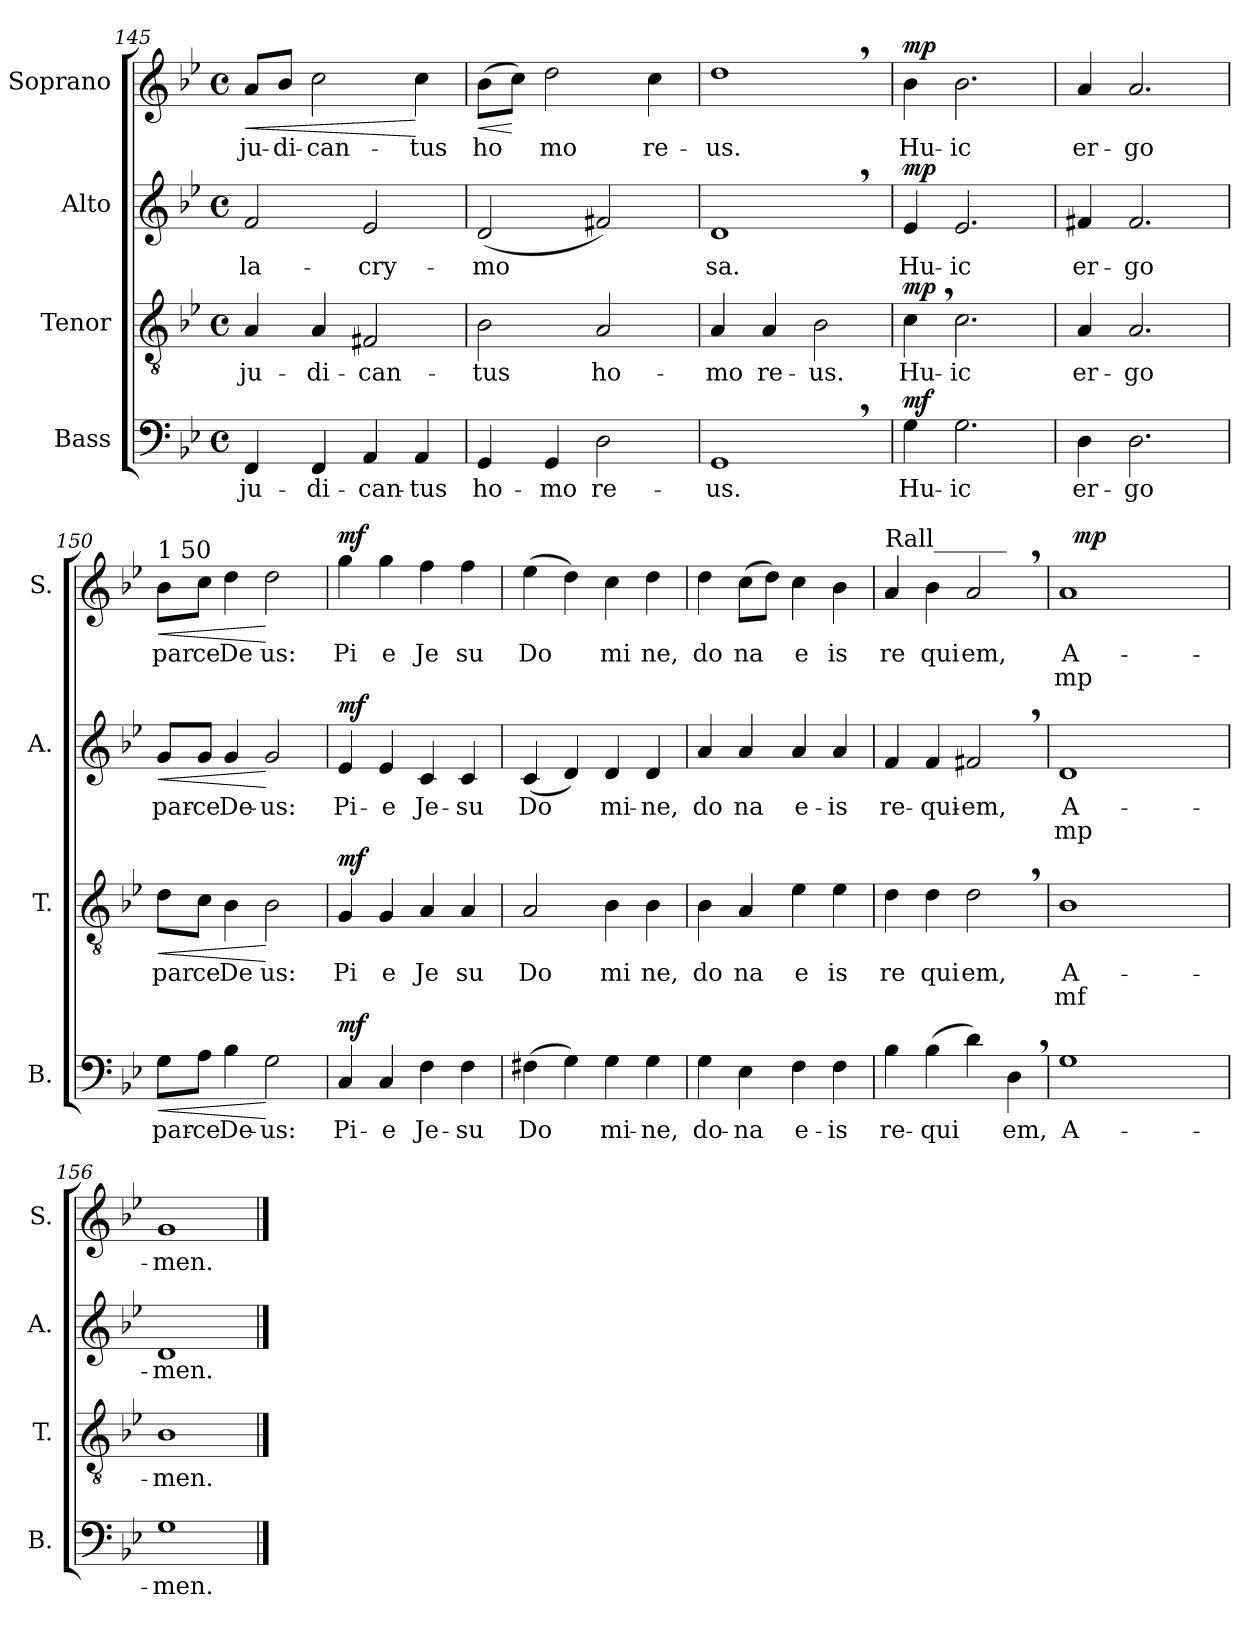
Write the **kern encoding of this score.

**kern	**text	**dynam	**kern	**text	**text	**dynam	**kern	**text	**text	**dynam	**kern	**text	**text	**dynam
*part4	*part4	*part4	*part3	*part3	*part3	*part3	*part2	*part2	*part2	*part2	*part1	*part1	*part1	*part1
*staff4	*staff4	*staff4	*staff3	*staff3	*staff3	*staff3	*staff2	*staff2	*staff2	*staff2	*staff1	*staff1	*staff1	*staff1
*I"Bass	*	*	*I"Tenor	*	*	*	*I"Alto	*	*	*	*I"Soprano	*	*	*
*I'B.	*	*	*I'T.	*	*	*	*I'A.	*	*	*	*I'S.	*	*	*
*clefF4	*	*	*clefGv2	*	*	*	*clefG2	*	*	*	*clefG2	*	*	*
*k[b-e-]	*	*	*k[b-e-]	*	*	*	*k[b-e-]	*	*	*	*k[b-e-]	*	*	*
*B-:	*	*	*B-:	*	*	*	*B-:	*	*	*	*B-:	*	*	*
*M4/4	*	*	*M4/4	*	*	*	*M4/4	*	*	*	*M4/4	*	*	*
*met(c)	*	*	*met(c)	*	*	*	*met(c)	*	*	*	*met(c)	*	*	*
=145	=145	=145	=145	=145	=145	=145	=145	=145	=145	=145	=145	=145	=145	=145
!	!LO:LY:b:cj	!	!	!LO:LY:b:cj	!	!	!	!LO:LY:b:cj	!	!	!	!LO:LY:b:cj	!	!LO:HP:b
4FF/	ju-	.	4A/	ju-	.	.	2f/	la-	.	.	8a/L	ju-	.	<
!	!	!	!	!	!	!	!	!	!	!	!	!LO:LY:b:cj	!	!
.	.	.	.	.	.	.	.	.	.	.	8b-/J	-di-	.	.
!	!LO:LY:b:cj	!	!	!LO:LY:b:cj	!	!	!	!	!	!	!	!LO:LY:b:cj	!	!
4FF/	-di-	.	4A/	-di-	.	.	.	.	.	.	2cc\	-can-	.	.
!	!LO:LY:b:cj	!	!	!LO:LY:b:cj	!	!	!	!LO:LY:b:cj	!	!	!	!	!	!
4AA/	-can-	.	2F#X/	-can-	.	.	2e-/	-cry-	.	.	.	.	.	.
!	!LO:LY:b:cj	!	!	!	!	!	!	!	!	!	!	!LO:LY:b:cj	!	!
4AA/	-tus	.	.	.	.	.	.	.	.	.	4cc\	-tus	.	[
=146	=146	=146	=146	=146	=146	=146	=146	=146	=146	=146	=146	=146	=146	=146
!	!LO:LY:b:cj	!	!	!LO:LY:b:cj	!	!	!	!LO:LY:b:cj	!	!	!	!LO:LY:b:cj	!	!LO:HP:b
4GG/	ho-	.	2B-\	-tus	.	.	(>2d/	-mo-	.	.	(>8b-\L	ho-	.	<
!	!	!	!	!	!	!	!	!	!	!	!	!LO:LY:b:cj	!	!
.	.	.	.	.	.	.	.	.	.	.	8cc\J)	--	.	[
!	!LO:LY:b:cj	!	!	!	!	!	!	!	!	!	!	!LO:LY:b:cj	!	!
4GG/	-mo	.	.	.	.	.	.	.	.	.	2dd\	-mo	.	.
!	!LO:LY:b:cj	!	!	!LO:LY:b:cj	!	!	!	!LO:LY:b:cj	!	!	!	!	!	!
2D\	re-	.	2A/	ho-	.	.	2f#X/)	--	.	.	.	.	.	.
!	!	!	!	!	!	!	!	!	!	!	!	!LO:LY:b:cj	!	!
.	.	.	.	.	.	.	.	.	.	.	4cc\	re-	.	.
=147	=147	=147	=147	=147	=147	=147	=147	=147	=147	=147	=147	=147	=147	=147
!	!LO:LY:b:cj	!	!	!LO:LY:b:cj	!	!	!	!LO:LY:b:cj	!	!	!	!LO:LY:b:cj	!	!
1GG,>	-us.	.	4A/	-mo	.	.	1d,>	-sa.	.	.	1dd,>	-us.	.	.
!	!	!	!	!LO:LY:b:cj	!	!	!	!	!	!	!	!	!	!
.	.	.	4A/	re-	.	.	.	.	.	.	.	.	.	.
!	!	!	!	!LO:LY:b:cj	!	!	!	!	!	!	!	!	!	!
.	.	.	2B-\	-us.	.	.	.	.	.	.	.	.	.	.
=148	=148	=148	=148	=148	=148	=148	=148	=148	=148	=148	=148	=148	=148	=148
!	!LO:LY:b:cj	!LO:DY:a	!	!LO:LY:b:cj	!	!LO:DY:a	!	!LO:LY:b:cj	!	!LO:DY:a	!	!LO:LY:b:cj	!	!LO:DY:a
4G\	Hu-	mf	4c,>\	Hu-	.	mp	4e-/	Hu-	.	mp	4b-\	Hu-	.	mp
!	!LO:LY:b:cj	!	!	!LO:LY:b:cj	!	!	!	!LO:LY:b:cj	!	!	!	!LO:LY:b:cj	!	!
2.G\	-ic	.	2.c\	-ic	.	.	2.e-/	-ic	.	.	2.b-\	-ic	.	.
=149	=149	=149	=149	=149	=149	=149	=149	=149	=149	=149	=149	=149	=149	=149
!	!LO:LY:b:cj	!	!	!LO:LY:b:cj	!	!	!	!LO:LY:b:cj	!	!	!	!LO:LY:b:cj	!	!
4D\	er-	.	4A/	er-	.	.	4f#X/	er-	.	.	4a/	er-	.	.
!	!LO:LY:b:cj	!	!	!LO:LY:b:cj	!	!	!	!LO:LY:b:cj	!	!	!	!LO:LY:b:cj	!	!
2.D\	-go	.	2.A/	-go	.	.	2.f#/	-go	.	.	2.a/	-go	.	.
!!LO:PB:g=z
=150	=150	=150	=150	=150	=150	=150	=150	=150	=150	=150	=150	=150	=150	=150
!	!	!	!	!	!	!	!	!	!	!	!LO:TX:a:t=1 50	!	!	!
!	!LO:LY:b:cj	!LO:HP:b	!	!LO:LY:b:cj	!	!LO:HP:b	!	!LO:LY:b:cj	!	!LO:HP:b	!	!LO:LY:b:cj	!	!LO:HP:b
8G\L	par-	<	8d\L	par	.	<	8g/L	par-	.	<	8b-\L	par	.	<
!	!LO:LY:b:cj	!	!	!LO:LY:b:cj	!	!	!	!LO:LY:b:cj	!	!	!	!LO:LY:b:cj	!	!
8A\J	-ce	.	8c\J	ce	.	.	8g/J	-ce	.	.	8cc\J	ce	.	.
!	!LO:LY:b:cj	!	!	!LO:LY:b:cj	!	!	!	!LO:LY:b:cj	!	!	!	!LO:LY:b:cj	!	!
4B-\	De-	.	4B-\	De	.	.	4g/	De-	.	.	4dd\	De	.	.
!	!LO:LY:b:cj	!	!	!LO:LY:b:cj	!	!	!	!LO:LY:b:cj	!	!	!	!LO:LY:b:cj	!	!
2G\	-us:	[	2B-\	us:	.	[	2g/	-us:	.	[	2dd\	us:	.	[
=151	=151	=151	=151	=151	=151	=151	=151	=151	=151	=151	=151	=151	=151	=151
!	!LO:LY:b:cj	!LO:DY:a	!	!LO:LY:b:cj	!	!LO:DY:a	!	!LO:LY:b:cj	!	!LO:DY:a	!	!LO:LY:b:cj	!	!LO:DY:a
4C/	Pi-	mf	4G/	Pi	.	mf	4e-/	Pi-	.	mf	4gg\	Pi	.	mf
!	!LO:LY:b:cj	!	!	!LO:LY:b:cj	!	!	!	!LO:LY:b:cj	!	!	!	!LO:LY:b:cj	!	!
4C/	-e	.	4G/	e	.	.	4e-/	-e	.	.	4gg\	e	.	.
!	!LO:LY:b:cj	!	!	!LO:LY:b:cj	!	!	!	!LO:LY:b:cj	!	!	!	!LO:LY:b:cj	!	!
4F\	Je-	.	4A/	Je	.	.	4c/	Je-	.	.	4ff\	Je	.	.
!	!LO:LY:b:cj	!	!	!LO:LY:b:cj	!	!	!	!LO:LY:b:cj	!	!	!	!LO:LY:b:cj	!	!
4F\	-su	.	4A/	su	.	.	4c/	-su	.	.	4ff\	su	.	.
=152	=152	=152	=152	=152	=152	=152	=152	=152	=152	=152	=152	=152	=152	=152
!	!LO:LY:b:cj	!	!	!LO:LY:b:cj	!	!	!	!LO:LY:b:cj	!	!	!	!LO:LY:b:cj	!	!
(>4F#X\	Do-	.	2A/	Do	.	.	(>4c/	Do-	.	.	(>4ee-\	Do-	.	.
!	!LO:LY:b:cj	!	!	!	!	!	!	!LO:LY:b:cj	!	!	!	!LO:LY:b:cj	!	!
4G\)	--	.	.	.	.	.	4d/)	--	.	.	4dd\)	--	.	.
!	!LO:LY:b:cj	!	!	!LO:LY:b:cj	!	!	!	!LO:LY:b:cj	!	!	!	!LO:LY:b:cj	!	!
4G\	-mi-	.	4B-\	mi	.	.	4d/	-mi-	.	.	4cc\	-mi	.	.
!	!LO:LY:b:cj	!	!	!LO:LY:b:cj	!	!	!	!LO:LY:b:cj	!	!	!	!LO:LY:b:cj	!	!
4G\	-ne,	.	4B-\	ne,	.	.	4d/	-ne,	.	.	4dd\	ne,	.	.
=153	=153	=153	=153	=153	=153	=153	=153	=153	=153	=153	=153	=153	=153	=153
!	!LO:LY:b:cj	!	!	!LO:LY:b:cj	!	!	!	!LO:LY:b:cj	!	!	!	!LO:LY:b:cj	!	!
4G\	do-	.	4B-\	do	.	.	4a/	do	.	.	4dd\	do	.	.
!	!LO:LY:b:cj	!	!	!LO:LY:b:cj	!	!	!	!LO:LY:b:cj	!	!	!	!LO:LY:b:cj	!	!
4E-\	-na	.	4A/	na	.	.	4a/	na	.	.	(>8cc\L	na	.	.
!	!	!	!	!	!	!	!	!	!	!	!	!LO:LY:b:cj	!	!
.	.	.	.	.	.	.	.	.	.	.	8dd\J)	.	.	.
!	!LO:LY:b:cj	!	!	!LO:LY:b:cj	!	!	!	!LO:LY:b:cj	!	!	!	!LO:LY:b:cj	!	!
4F\	e-	.	4e-\	e	.	.	4a/	e-	.	.	4cc\	e	.	.
!	!LO:LY:b:cj	!	!	!LO:LY:b:cj	!	!	!	!LO:LY:b:cj	!	!	!	!LO:LY:b:cj	!	!
4F\	-is	.	4e-\	is	.	.	4a/	-is	.	.	4b-\	is	.	.
=154	=154	=154	=154	=154	=154	=154	=154	=154	=154	=154	=154	=154	=154	=154
!	!	!	!	!	!	!	!	!	!	!	!LO:TX:a:t=Rall______	!	!	!
!	!LO:LY:b:cj	!	!	!LO:LY:b:cj	!	!	!	!LO:LY:b:cj	!	!	!	!LO:LY:b:cj	!	!
4B-\	re-	.	4d\	re	.	.	4f/	re-	.	.	4a/	re	.	.
!	!LO:LY:b:cj	!	!	!LO:LY:b:cj	!	!	!	!LO:LY:b:cj	!	!	!	!LO:LY:b:cj	!	!
(>4B-\	-qui-	.	4d\	qui	.	.	4f/	-qui-	.	.	4b-\	qui	.	.
!	!LO:LY:b:cj	!	!	!LO:LY:b:cj	!	!	!	!LO:LY:b:cj	!	!	!	!LO:LY:b:cj	!	!
4d\)	--	.	2d,>\	em,	.	.	2f#X,>/	-em,	.	.	2a,>/	em,	.	.
!	!LO:LY:b:cj	!	!	!	!	!	!	!	!	!	!	!	!	!
4D,>\	-em,	.	.	.	.	.	.	.	.	.	.	.	.	.
!!LO:PB:g=z
=155	=155	=155	=155	=155	=155	=155	=155	=155	=155	=155	=155	=155	=155	=155
!	!LO:LY:b:cj	!	!	!LO:LY:b:cj	!LO:LY:b:cj	!	!	!LO:LY:b:cj	!LO:LY:b:cj	!	!	!LO:LY:b:cj	!LO:LY:b:cj	!
*	*	*	*	*	*	*	*	*	*	*	*^	*	*	*
1G	A-	.	1B-	A-	-mf	.	1d	A-	-mp	.	1a	32.ryy	A-	-mp	.
!	!	!	!	!	!	!	!	!	!	!	!	!	!	!	!LO:DY:a
.	.	.	.	.	.	.	.	.	.	.	.	2ryy	.	.	mp
.	.	.	.	.	.	.	.	.	.	.	.	4ryy	.	.	.
.	.	.	.	.	.	.	.	.	.	.	.	8ryy	.	.	.
.	.	.	.	.	.	.	.	.	.	.	.	16ryy	.	.	.
.	.	.	.	.	.	.	.	.	.	.	.	64ryy	.	.	.
=156	=156	=156	=156	=156	=156	=156	=156	=156	=156	=156	=156	=156	=156	=156	=156
!	!LO:LY:b:cj	!	!	!LO:LY:b:cj	!	!	!	!LO:LY:b:cj	!	!	!	!	!LO:LY:b:cj	!	!
*	*	*	*	*	*	*	*	*	*	*	*v	*v	*	*	*
1G	-men.	.	1B-	men.	.	.	1d	men.	.	.	1g	men.	.	.
==	==	==	==	==	==	==	==	==	==	==	==	==	==	==
*-	*-	*-	*-	*-	*-	*-	*-	*-	*-	*-	*-	*-	*-	*-
